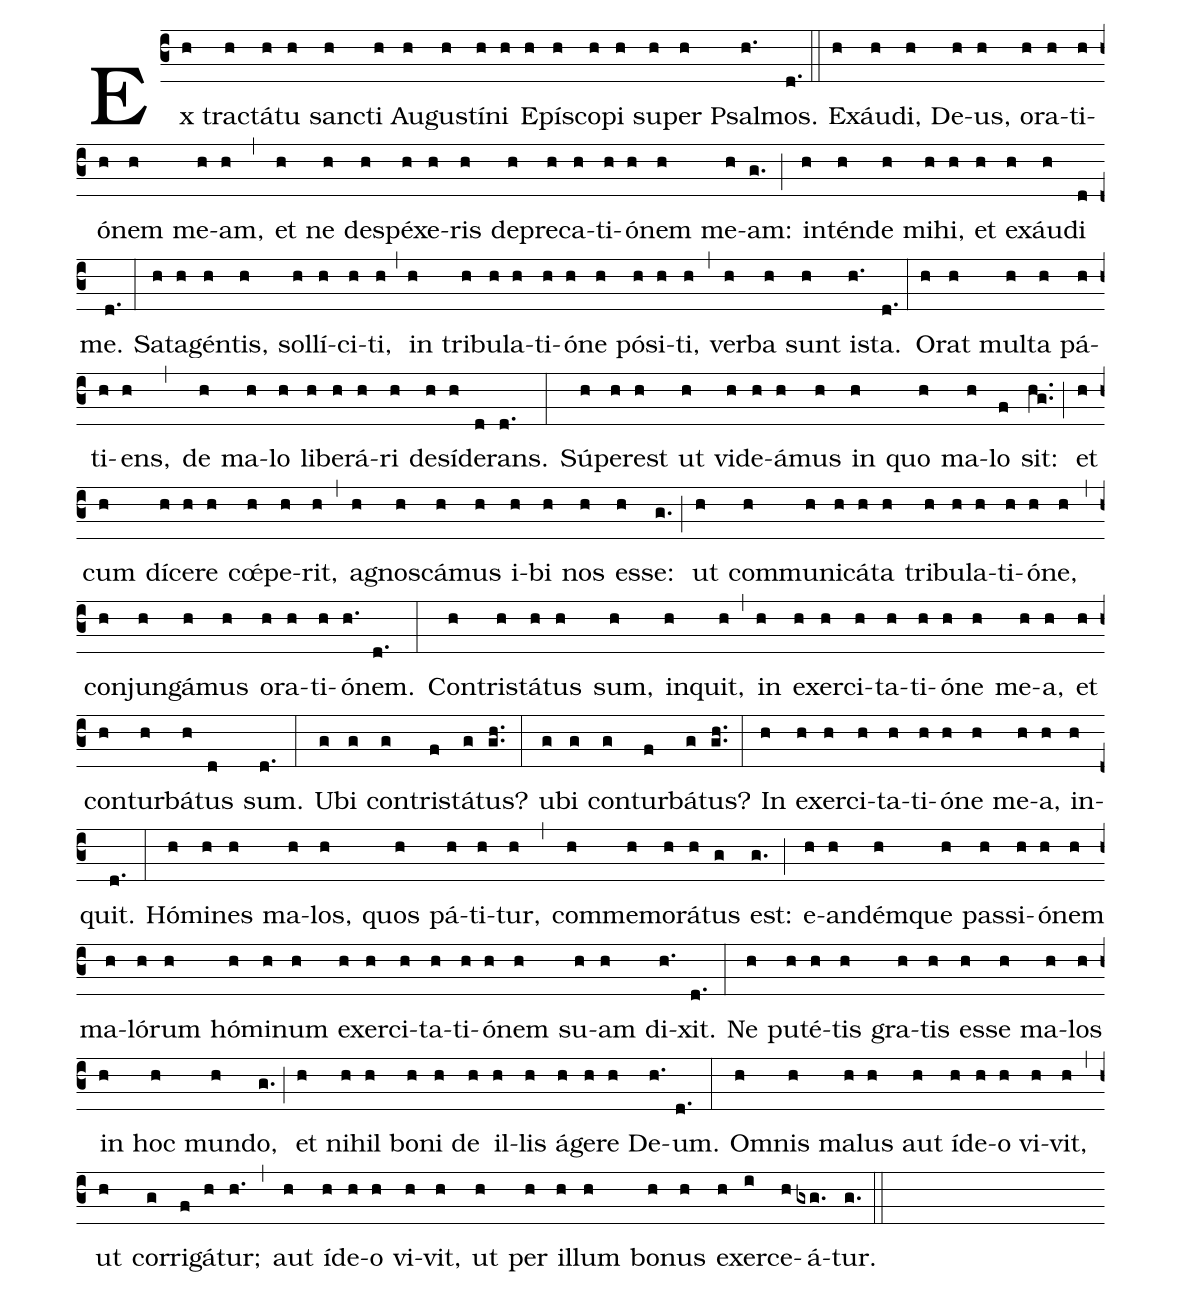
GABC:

%%
(c3) Ex(h) trac(h)tá(h)tu(h) sanc(h)ti(h) Au(h)gus(h)tí(h)ni(h) E(h)pís(h)co(h)pi(h) su(h)per(h) Psal(h.)mos.(d.) (::)
Ex(h)áu(h)di,(h) De(h)us,(h) o(h)ra(h)ti(h)ó(h)nem(h) me(h)am,(h) (,)
et(h) ne(h) de(h)spé(h)xe(h)ris(h) de(h)pre(h)ca(h)ti(h)ó(h)nem(h) me(h)am:(g.) (;)
in(h)tén(h)de(h) mi(h)hi,(h) et(h) ex(h)áu(h)di(d) me.(d.) (:)
Sat(h)a(h)gén(h)tis,(h) sol(h)lí(h)ci(h)ti,(h) (,)
in(h) tri(h)bu(h)la(h)ti(h)ó(h)ne(h) pó(h)si(h)ti,(h) (,)
ver(h)ba(h) sunt(h) is(h.)ta.(d.) (:)
O(h)rat(h) mul(h)ta(h) pá(h)ti(h)ens,(h) (,)
de(h) ma(h)lo(h) li(h)be(h)rá(h)ri(h) de(h)sí(h)de(d)rans.(d.) (:)
Sú(h)per(h)est(h) ut(h) vi(h)de(h)á(h)mus(h) in(h) quo(h) ma(h)lo(f) sit:(hg..) (;)
et(h) cum(h) dí(h)ce(h)re(h) cœ́(h)pe(h)rit,(h) (,)
a(h)gnos(h)cá(h)mus(h) i(h)bi(h) nos(h) es(h)se:(g.) (;)
ut(h) com(h)mu(h)ni(h)cá(h)ta(h) tri(h)bu(h)la(h)ti(h)ó(h)ne,(h) (,)
con(h)jun(h)gá(h)mus(h) o(h)ra(h)ti(h)ó(h.)nem.(d.) (:)
Con(h)tris(h)tá(h)tus(h) sum,(h) in(h)quit,(h) (,)
in(h) ex(h)er(h)ci(h)ta(h)ti(h)ó(h)ne(h) me(h)a,(h) et(h) con(h)tur(h)bá(h)tus(d) sum.(d.) (:)
U(g)bi(g) con(g)tris(f)tá(g)tus?(gh..) (:)
u(g)bi(g) con(g)tur(f)bá(g)tus?(gh..) (:)
In(h) ex(h)er(h)ci(h)ta(h)ti(h)ó(h)ne(h) me(h)a,(h) in(h)quit.(d.) (:)
Hó(h)mi(h)nes(h) ma(h)los,(h) quos(h) pá(h)ti(h)tur,(h) (,)
com(h)me(h)mo(h)rá(h)tus(g) est:(g.) (;)
e(h)an(h)dém(h)que(h) pas(h)si(h)ó(h)nem(h) ma(h)ló(h)rum(h) hó(h)mi(h)num(h) ex(h)er(h)ci(h)ta(h)ti(h)ó(h)nem(h) su(h)am(h) di(h.)xit.(d.) (:)
Ne(h) pu(h)té(h)tis(h) gra(h)tis(h) es(h)se(h) ma(h)los(h) in(h) hoc(h) mun(h)do,(g.) (;)
et(h) ni(h)hil(h) bo(h)ni(h) de(h) il(h)lis(h) á(h)ge(h)re(h) De(h.)um.(d.) (:)
Om(h)nis(h) ma(h)lus(h) aut(h) íd(h)e(h)o(h) vi(h)vit,(h) (,)
ut(h) cor(g)ri(f)gá(h)tur;(h.) (,)
aut(h) íd(h)e(h)o(h) vi(h)vit,(h) ut(h) per(h) il(h)lum(h) bo(h)nus(h) ex(h)er(i)ce(h)á(gxg.)tur.(g.) (::)
